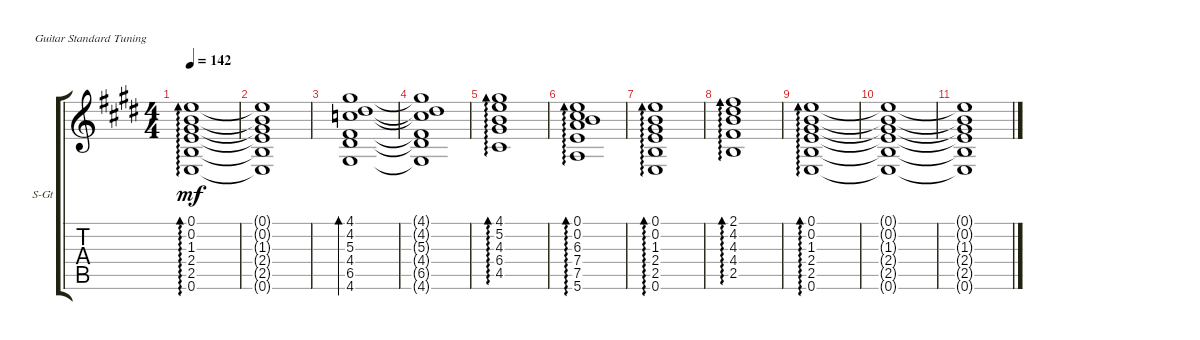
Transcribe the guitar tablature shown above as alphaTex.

\defaultSystemsLayout 4
\bracketExtendMode groupsimilarinstruments
\firstSystemTrackNameOrientation horizontal
\otherSystemsTrackNameOrientation horizontal
\track ("Steel Guitar" "S-Gt") {instrument acousticguitarsteel}
\staff {score tabs}
\tuning (E4 B3 G3 D3 A2 E2)
\ts (4 4)
\tempo 142
\clef g2
\ks e
(0.6 2.5 2.4 1.3 0.2 0.1).1{ad 0 dy mf} |
(0.6{t} 2.5{t} 2.4{t} 1.3{t} 0.2{t} 0.1{t}).1 |
(4.6 6.5 4.4 5.3 4.2 4.1).1{bd 30} |
(4.6{t} 6.5{t} 4.4{t} 5.3{t} 4.2{t} 4.1{t}).1 |
(4.5 6.4 4.3 5.2 4.1).1{ad 0} |
(7.5 7.4 6.3 0.2 0.1 5.6).1{ad 0} |
(0.6 2.5 2.4 1.3 0.2 0.1).1{ad 0} |
(2.5 4.4 4.3 4.2 2.1).1{ad 30} |
(0.6 2.5 2.4 1.3 0.2 0.1).1{ad 0} |
(0.6{t} 2.5{t} 2.4{t} 1.3{t} 0.2{t} 0.1{t}).1 |
(0.6{t} 2.5{t} 2.4{t} 1.3{t} 0.2{t} 0.1{t}).1
